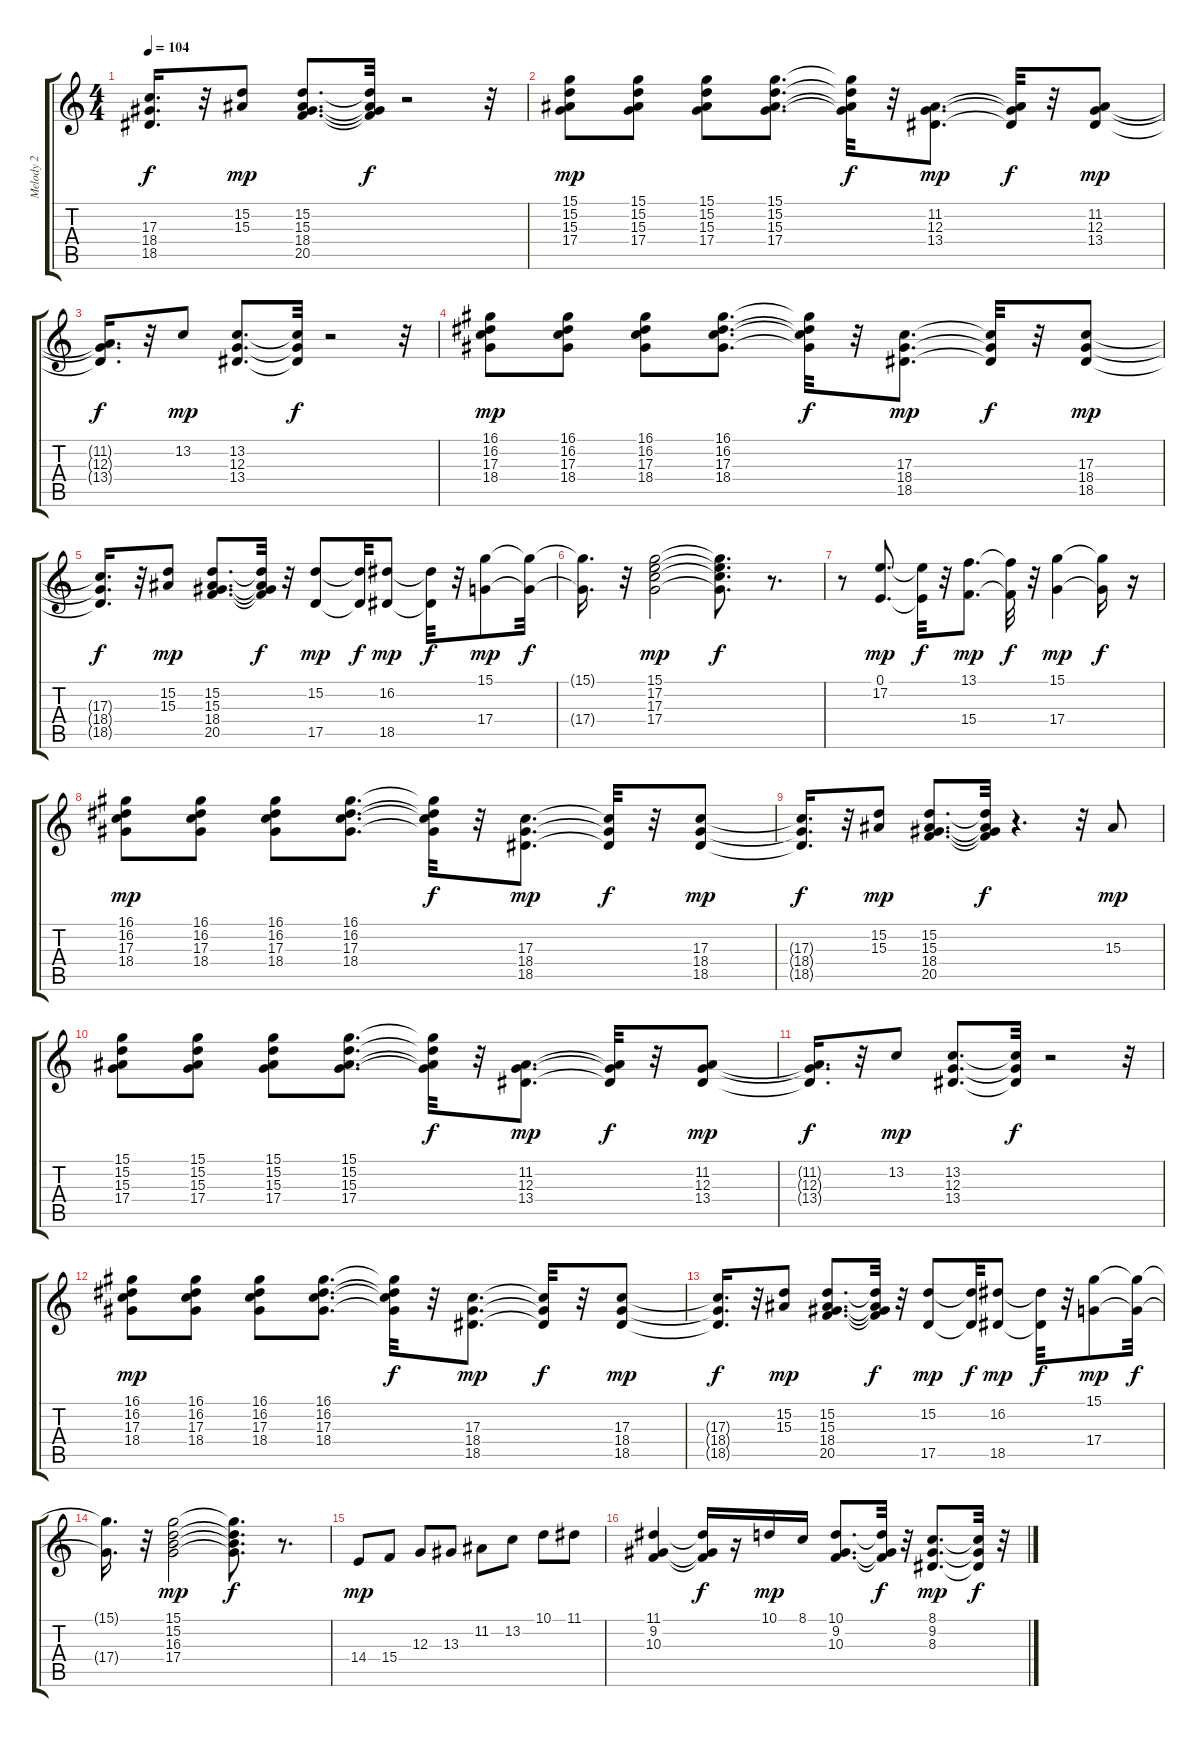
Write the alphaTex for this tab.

\track ("Melody 2" "Melody 2") {instrument acousticgrandpiano}
\staff {score tabs}
\tuning (E4 B3 G3 D3 A2 E2) {hide}
\ts (4 4)
\tempo 104
\clef g2
\ks c
(17.3{t} 18.4{t} 18.5{t}).16{d dy f} r.32 (15.2 15.3).8{dy mp} (15.2 15.3 18.4 20.5).8{d} (15.2{t} 15.3{t} 18.4{t} 20.5{t}).32{dy f} r.2 r.32 |
(15.1 15.2 15.3 17.4).8{dy mp} (15.1 15.2 15.3 17.4).8 (15.1 15.2 15.3 17.4).8 (15.1 15.2 15.3 17.4).8{d} (15.1{t} 15.2{t} 15.3{t} 17.4{t}).32{dy f} r.32 (11.2 12.3 13.4).8{d dy mp} (11.2{t} 12.3{t} 13.4{t}).32{dy f} r.32 (11.2 12.3 13.4).8{dy mp} |
(11.2{t} 12.3{t} 13.4{t}).16{d dy f} r.32 13.2.8{dy mp} (13.2 12.3 13.4).8{d} (13.2{t} 12.3{t} 13.4{t}).32{dy f} r.2 r.32 |
(16.1 16.2 17.3 18.4).8{dy mp} (16.1 16.2 17.3 18.4).8 (16.1 16.2 17.3 18.4).8 (16.1 16.2 17.3 18.4).8{d} (16.1{t} 16.2{t} 17.3{t} 18.4{t}).32{dy f} r.32 (17.3 18.4 18.5).8{d dy mp} (17.3{t} 18.4{t} 18.5{t}).32{dy f} r.32 (17.3 18.4 18.5).8{dy mp} |
(17.3{t} 18.4{t} 18.5{t}).16{d dy f} r.32 (15.2 15.3).8{dy mp} (15.2 15.3 18.4 20.5).8{d} (15.2{t} 15.3{t} 18.4{t} 20.5{t}).32{dy f} r.32 (15.2 17.5).8{dy mp} (15.2{t} 17.5{t}).32{dy f} (16.2 18.5).8{dy mp} (16.2{t} 18.5{t}).32{dy f} r.32 (15.1 17.4).8{dy mp} (15.1{t} 17.4{t}).32{dy f} |
(15.1{t} 17.4{t}).16{d} r.32 (15.1 17.2 17.3 17.4).2{dy mp} (15.1{t} 17.2{t} 17.3{t} 17.4{t}).8{d dy f} r.8{d} |
r.8 (0.1 17.2).8{d dy mp} (0.1{t} 17.2{t}).32{dy f} r.32 (13.1 15.4).8{d dy mp} (13.1{t} 15.4{t}).32{dy f} r.32 (15.1 17.4).4{dy mp} (15.1{t} 17.4{t}).16{dy f} r.16 |
(16.1 16.2 17.3 18.4).8{dy mp} (16.1 16.2 17.3 18.4).8 (16.1 16.2 17.3 18.4).8 (16.1 16.2 17.3 18.4).8{d} (16.1{t} 16.2{t} 17.3{t} 18.4{t}).32{dy f} r.32 (17.3 18.4 18.5).8{d dy mp} (17.3{t} 18.4{t} 18.5{t}).32{dy f} r.32 (17.3 18.4 18.5).8{dy mp} |
(17.3{t} 18.4{t} 18.5{t}).16{d dy f} r.32 (15.2 15.3).8{dy mp} (15.2 15.3 18.4 20.5).8{d} (15.2{t} 15.3{t} 18.4{t} 20.5{t}).32{dy f} r.4{d} r.32 15.3.8{dy mp} |
(15.1 15.2 15.3 17.4).8 (15.1 15.2 15.3 17.4).8 (15.1 15.2 15.3 17.4).8 (15.1 15.2 15.3 17.4).8{d} (15.1{t} 15.2{t} 15.3{t} 17.4{t}).32{dy f} r.32 (11.2 12.3 13.4).8{d dy mp} (11.2{t} 12.3{t} 13.4{t}).32{dy f} r.32 (11.2 12.3 13.4).8{dy mp} |
(11.2{t} 12.3{t} 13.4{t}).16{d dy f} r.32 13.2.8{dy mp} (13.2 12.3 13.4).8{d} (13.2{t} 12.3{t} 13.4{t}).32{dy f} r.2 r.32 |
(16.1 16.2 17.3 18.4).8{dy mp} (16.1 16.2 17.3 18.4).8 (16.1 16.2 17.3 18.4).8 (16.1 16.2 17.3 18.4).8{d} (16.1{t} 16.2{t} 17.3{t} 18.4{t}).32{dy f} r.32 (17.3 18.4 18.5).8{d dy mp} (17.3{t} 18.4{t} 18.5{t}).32{dy f} r.32 (17.3 18.4 18.5).8{dy mp} |
(17.3{t} 18.4{t} 18.5{t}).16{d dy f} r.32 (15.2 15.3).8{dy mp} (15.2 15.3 18.4 20.5).8{d} (15.2{t} 15.3{t} 18.4{t} 20.5{t}).32{dy f} r.32 (15.2 17.5).8{dy mp} (15.2{t} 17.5{t}).32{dy f} (16.2 18.5).8{dy mp} (16.2{t} 18.5{t}).32{dy f} r.32 (15.1 17.4).8{dy mp} (15.1{t} 17.4{t}).32{dy f} |
(15.1{t} 17.4{t}).16{d} r.32 (15.1 15.2 16.3 17.4).2{dy mp} (15.1{t} 15.2{t} 16.3{t} 17.4{t}).8{d dy f} r.8{d} |
14.4.8{dy mp} 15.4.8 12.3.8 13.3.8 11.2.8 13.2.8 10.1.8 11.1.8 |
(11.1 9.2 10.3).4 (11.1{t} 9.2{t} 10.3{t}).16{dy f} r.16 10.1.16{dy mp} 8.1.16 (10.1 9.2 10.3).8{d} (10.1{t} 9.2{t} 10.3{t}).32{dy f} r.32 (8.1 9.2 8.3).8{d dy mp} (8.1{t} 9.2{t} 8.3{t}).32{dy f} r.32
